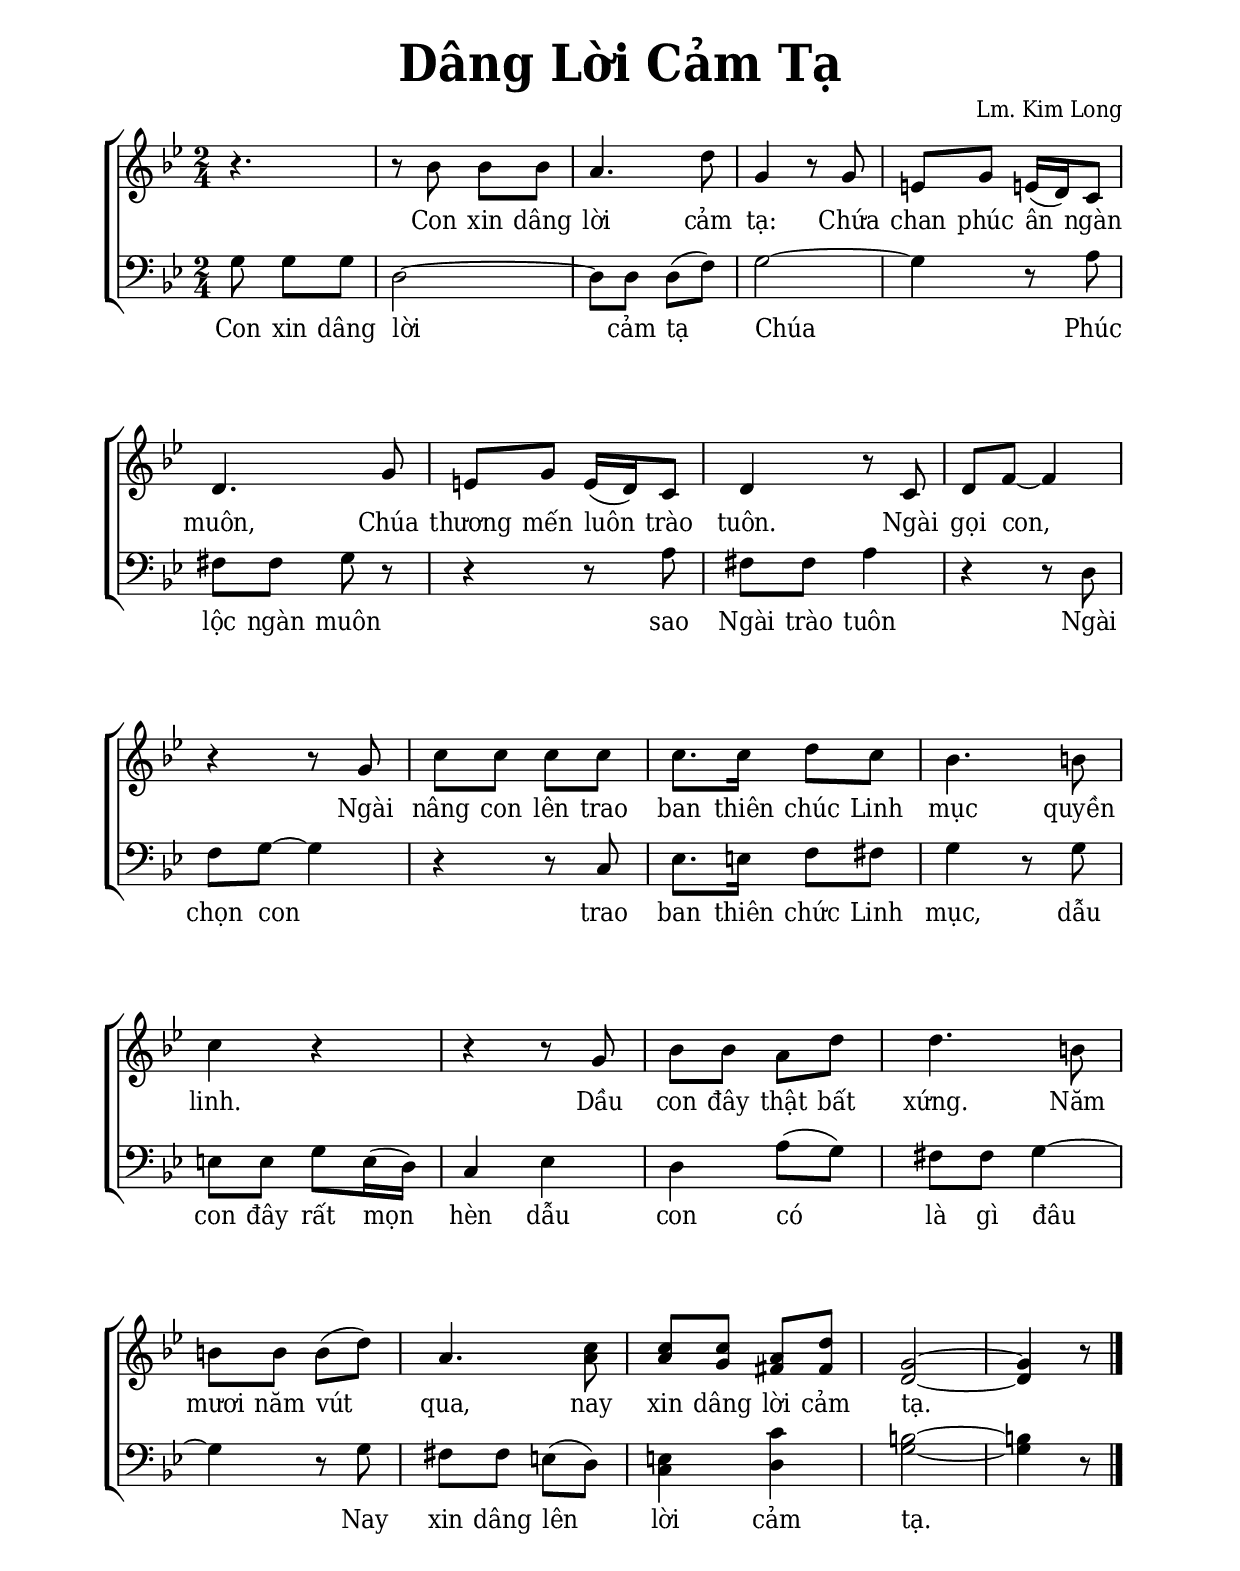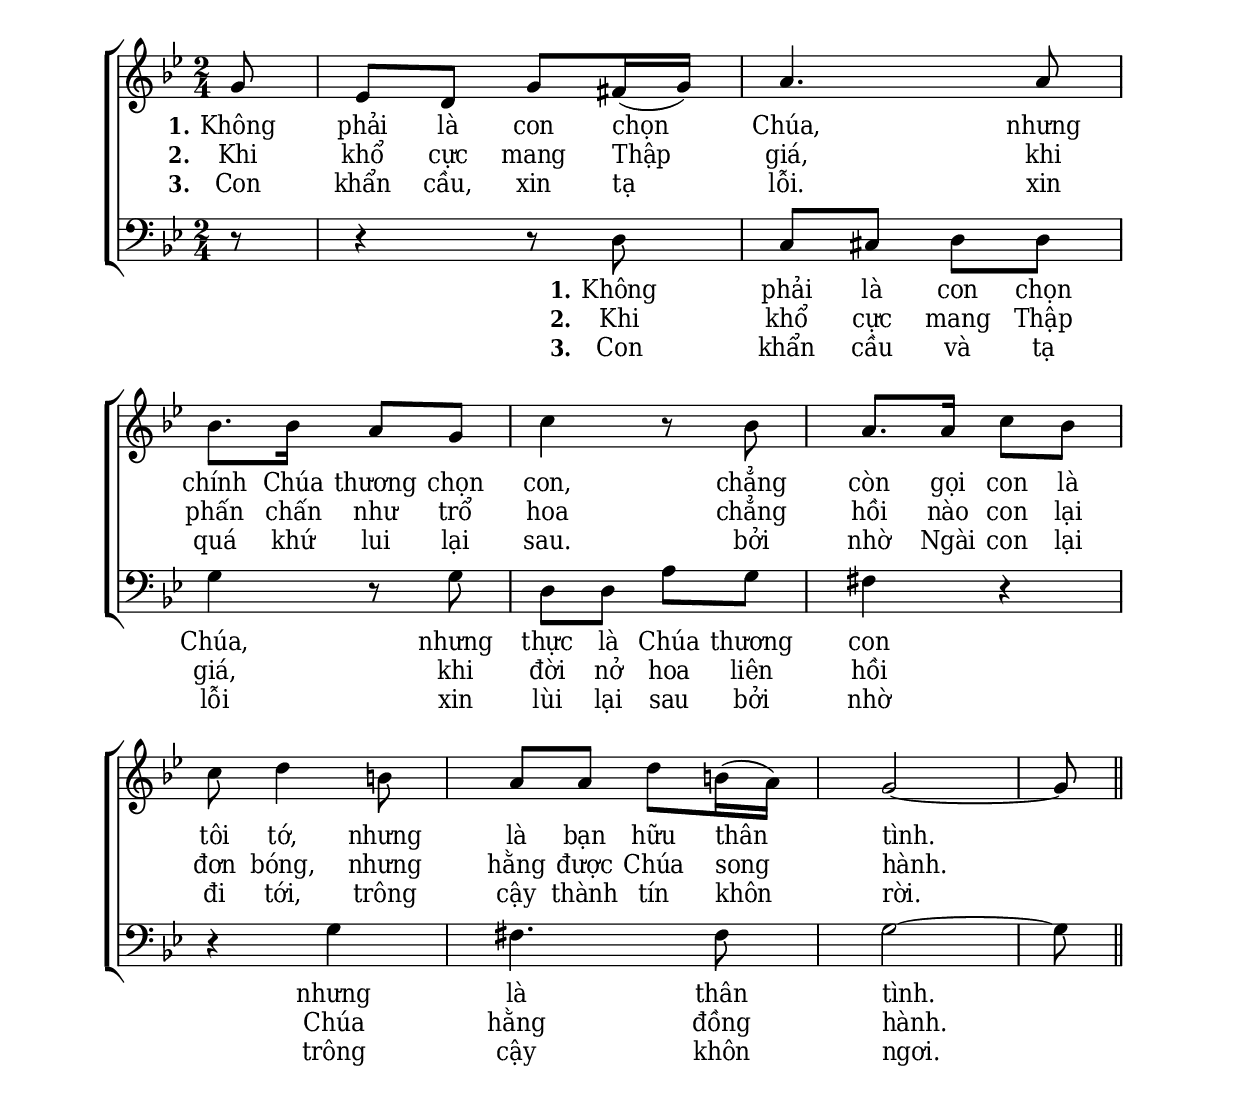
% Cài đặt chung
\version "2.22.1"
\include "english.ly"

\header {
  title = \markup { \fontsize #3 "Dâng Lời Cảm Tạ" }
  composer = "Lm. Kim Long"
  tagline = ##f
}

% Nhạc
nhacDiepKhucSop = \relative c'' {
  \partial 4. r4. |
  r8 bf bf bf |
  a4. d8 |
  g,4 r8 g |
  e!8 g e!16 (d) c8 |
  d4. g8 |
  e!8 g e16 (d) c8 |
  d4 r8 c |
  d f ~ f4 |
  r r8 g |
  c c c c |
  c8. c16 d8 c |
  bf4. b!8 |
  c4 r |
  r r8 g |
  bf bf a d |
  d4. b!8 |
  b! b b (d) |
  a4.
  <<
    {
      c8 |
      c c a d |
      g,2 ~ |
      g4
    }
    {
      a8 |
      a g fs fs |
      d2 ~ |
      d4
    }
  >>
  r8 \bar "|."
}

nhacDiepKhucBas = \relative c' {
  g8 g g |
  d2 ~ |
  d8 d d (f) |
  g2 ~ |
  g4 r8 a |
  fs fs g r |
  r4 r8 a |
  fs fs a4 |
  r4 r8 d, |
  f g ~ g4 |
  r r8 c, |
  ef8. e!16 f8 fs |
  g4 r8 g |
  e! e g e16 (d) |
  c4 ef |
  d a'8 (g) |
  fs fs g4 ~ |
  g r8 g |
  fs fs e! (d) |
  <e! c>4 <c' d,> |
  <b! g>2 ~ |
  <b! g>4 r8
}

nhacPhienKhucSop = \relative c'' {
  \partial 8 g8 |
  ef d g fs16 (g) |
  a4. a8 |
  bf8. bf16 a8 g |
  c4 r8 bf |
  a8. a16 c8 bf |
  c d4 b!8 |
  a a d b!16 (a) |
  g2 ~ |
  g8 \bar "||"
}

nhacPhienKhucBas = \relative c {
  r8 |
  r4 r8 d |
  c8 cs d d |
  g4 r8 g |
  d d a' g |
  fs4 r |
  r g |
  fs4. fs8 |
  g2 ~ |
  g8
}

% Lời
loiDiepKhucSop = \lyricmode {
  Con xin dâng lời cảm tạ:
  Chứa chan phúc ân ngàn muôn,
  Chúa thương mến luôn trào tuôn.
  Ngài gọi con, Ngài nâng con lên
  trao ban thiên chúc Linh mục quyền linh.
  Dầu con đây thật bất xứng.
  Năm mươi năm vút qua,
  nay xin dâng lời cảm tạ.
}

loiDiepKhucBas = \lyricmode {
  Con xin dâng lời cảm tạ Chúa
  Phúc lộc ngàn muôn
  sao Ngài trào tuôn
  Ngài chọn con
  trao ban thiên chức Linh mục,
  dẫu con đây rất mọn hèn
  dẫu con có là gì đâu
  Nay xin dâng lên lời cảm tạ.
}

loiPhienKhucSopMot = \lyricmode {
  \set stanza = #"1."
  Không phải là con chọn Chúa,
  nhưng chính Chúa thương chọn con,
  chẳng còn gọi con là tôi tớ,
  nhưng là bạn hữu thân tình.
}

loiPhienKhucSopHai = \lyricmode {
  \set stanza = #"2."
  Khi khổ cực mang Thập giá,
  khi phấn chấn như trổ hoa
  chẳng hồi nào con lại đơn bóng,
  nhưng hằng được Chúa song hành.
}

loiPhienKhucSopBa = \lyricmode {
  \set stanza = #"3."
  Con khẩn cầu, xin tạ lỗi.
  xin quá khứ lui lại sau.
  bởi nhờ Ngài con lại đi tới,
  trông cậy thành tín khôn rời.
}

loiPhienKhucBasMot = \lyricmode {
  \set stanza = #"1."
  Không phải là con chọn Chúa,
  nhưng thực là Chúa thương con
  nhưng là thân tình.
}

loiPhienKhucBasHai = \lyricmode {
  \set stanza = #"2."
  Khi khổ cực mang Thập giá,
  khi đời nở hoa liên hồi
  Chúa hằng đồng hành.
}

loiPhienKhucBasBa = \lyricmode {
  \set stanza = #"3."
  Con khẩn cầu và tạ lỗi
  xin lùi lại sau bởi nhờ
  trông cậy khôn ngơi.
}


% Dàn trang
\paper {
  #(set-paper-size "a4")
  top-margin = 20\mm
  bottom-margin = 20\mm
  left-margin = 20\mm
  right-margin = 20\mm
  indent = #0
  #(define fonts
    (make-pango-font-tree
      "Deja Vu Serif Condensed"
      "Deja Vu Serif Condensed"
      "Deja Vu Serif Condensed"
      (/ 20 20)))
  print-page-number = #f
  %page-count = #2
  %systems-per-page = 5
}

TongNhip = {
  \key bf \major \time 2/4
  \set Timing.beamExceptions = #'()
  \set Timing.baseMoment = #(ly:make-moment 1/4)
}

\score {
  \new ChoirStaff <<
    \new Staff <<
        \clef treble
        \new Voice = beSop {
          \TongNhip \nhacDiepKhucSop
        }
      \new Lyrics \lyricsto beSop \loiDiepKhucSop
    >>
    \new Staff <<
        \clef "bass"
        \new Voice = beBas {
          \TongNhip \nhacDiepKhucBas
        }
      \new Lyrics \lyricsto beBas \loiDiepKhucBas
    >>
  >>
  \layout {
    \override Lyrics.LyricSpace.minimum-distance = #1
    \override Score.BarNumber.break-visibility = ##(#f #f #f)
    \override Score.SpacingSpanner.uniform-stretching = ##t
  }
}

\score {
  \new ChoirStaff <<
    \new Staff \with {
        \consists "Merge_rests_engraver"
        printPartCombineTexts = ##f
      }
      <<
      \new Voice = beSop {
        \clef treble \TongNhip \nhacPhienKhucSop
      }
      \new NullVoice = beSop \nhacPhienKhucSop
      \new Lyrics \lyricsto beSop \loiPhienKhucSopMot
      \new Lyrics \lyricsto beSop \loiPhienKhucSopHai
      \new Lyrics \lyricsto beSop \loiPhienKhucSopBa
      >>
    \new Staff
      <<
      \new Voice = beBas {
        \clef bass \TongNhip \nhacPhienKhucBas
      }
      \new Lyrics \lyricsto beBas \loiPhienKhucBasMot
      \new Lyrics \lyricsto beBas \loiPhienKhucBasHai
      \new Lyrics \lyricsto beBas \loiPhienKhucBasBa
    >>
  >>
  \layout {
    %\override Staff.TimeSignature.transparent = ##t
    %\override Lyrics.LyricText.font-size = #+2.2
    \override Lyrics.LyricSpace.minimum-distance = #1
    \override Score.BarNumber.break-visibility = ##(#f #f #f)
    \override Score.SpacingSpanner.uniform-stretching = ##t
  } 
}

